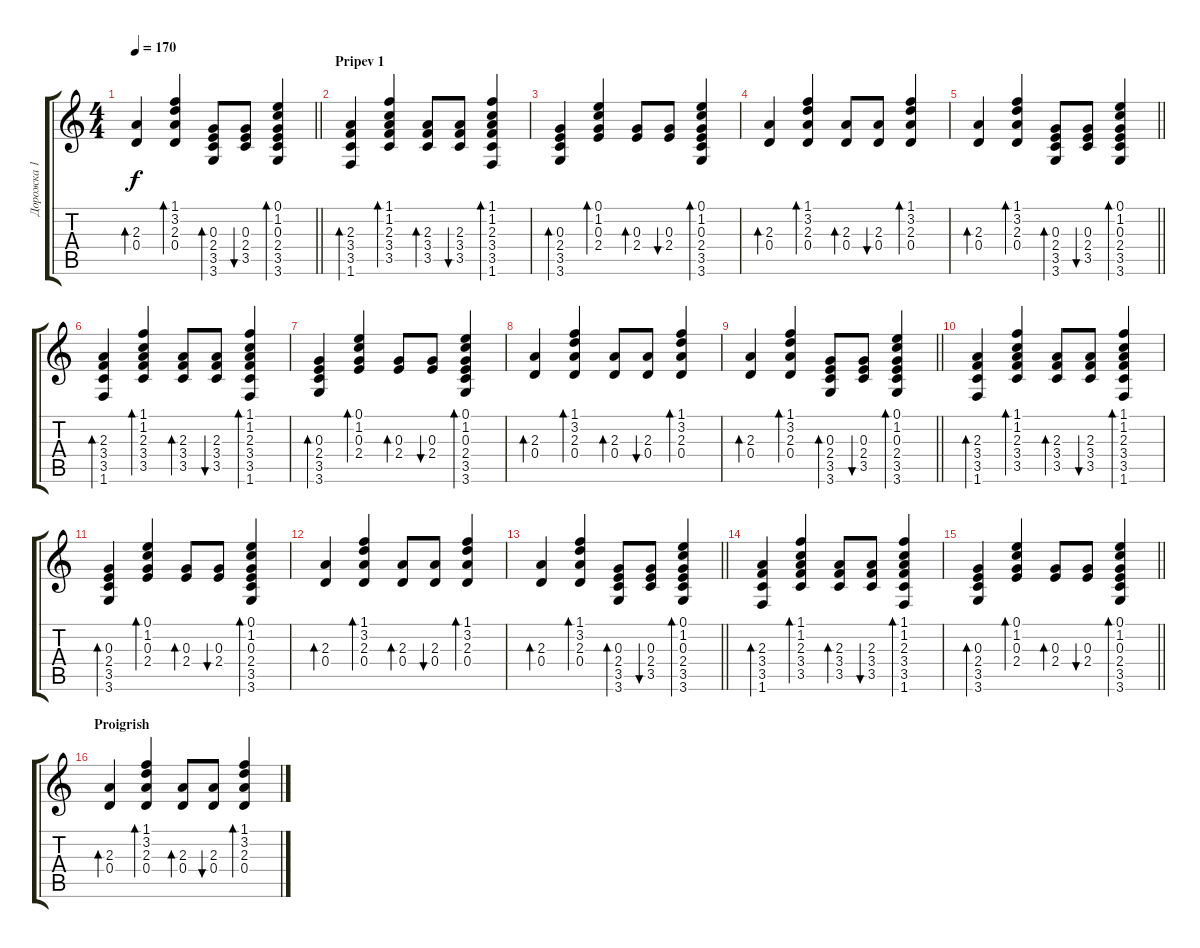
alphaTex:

\track ("Дорожка 1" "Дорожка 1") {instrument acousticguitarsteel}
\staff {score tabs}
\tuning (E4 B3 G3 D3 A2 E2) {hide}
\ts (4 4)
\tempo 170
\clef g2
\barLineRight lightlight
\ks c
(2.3 0.4).4{bd 60 dy f} (1.1 3.2 2.3 0.4).4{bd 60} (0.3 2.4 3.5 3.6).8{bd 60} (0.3 2.4 3.5).8{bu 60} (0.1 1.2 0.3 2.4 3.5 3.6).4{bd 60} |
\section ("" "Pripev 1")
(2.3 3.4 3.5 1.6).4{bd 60} (1.1 1.2 2.3 3.4 3.5).4{bd 60} (2.3 3.4 3.5).8{bd 60} (2.3 3.4 3.5).8{bu 60} (1.1 1.2 2.3 3.4 3.5 1.6).4{bd 60} |
(0.3 2.4 3.5 3.6).4{bd 60} (0.1 1.2 0.3 2.4).4{bd 60} (0.3 2.4).8{bd 60} (0.3 2.4).8{bu 60} (0.1 1.2 0.3 2.4 3.5 3.6).4{bd 60} |
(2.3 0.4).4{bd 60} (1.1 3.2 2.3 0.4).4{bd 60} (2.3 0.4).8{bd 60} (2.3 0.4).8{bu 60} (1.1 3.2 2.3 0.4).4{bd 60} |
\barLineRight lightlight
(2.3 0.4).4{bd 60} (1.1 3.2 2.3 0.4).4{bd 60} (0.3 2.4 3.5 3.6).8{bd 60} (0.3 2.4 3.5).8{bu 60} (0.1 1.2 0.3 2.4 3.5 3.6).4{bd 60} |
(2.3 3.4 3.5 1.6).4{bd 60} (1.1 1.2 2.3 3.4 3.5).4{bd 60} (2.3 3.4 3.5).8{bd 60} (2.3 3.4 3.5).8{bu 60} (1.1 1.2 2.3 3.4 3.5 1.6).4{bd 60} |
(0.3 2.4 3.5 3.6).4{bd 60} (0.1 1.2 0.3 2.4).4{bd 60} (0.3 2.4).8{bd 60} (0.3 2.4).8{bu 60} (0.1 1.2 0.3 2.4 3.5 3.6).4{bd 60} |
(2.3 0.4).4{bd 60} (1.1 3.2 2.3 0.4).4{bd 60} (2.3 0.4).8{bd 60} (2.3 0.4).8{bu 60} (1.1 3.2 2.3 0.4).4{bd 60} |
\barLineRight lightlight
(2.3 0.4).4{bd 60} (1.1 3.2 2.3 0.4).4{bd 60} (0.3 2.4 3.5 3.6).8{bd 60} (0.3 2.4 3.5).8{bu 60} (0.1 1.2 0.3 2.4 3.5 3.6).4{bd 60} |
(2.3 3.4 3.5 1.6).4{bd 60} (1.1 1.2 2.3 3.4 3.5).4{bd 60} (2.3 3.4 3.5).8{bd 60} (2.3 3.4 3.5).8{bu 60} (1.1 1.2 2.3 3.4 3.5 1.6).4{bd 60} |
(0.3 2.4 3.5 3.6).4{bd 60} (0.1 1.2 0.3 2.4).4{bd 60} (0.3 2.4).8{bd 60} (0.3 2.4).8{bu 60} (0.1 1.2 0.3 2.4 3.5 3.6).4{bd 60} |
(2.3 0.4).4{bd 60} (1.1 3.2 2.3 0.4).4{bd 60} (2.3 0.4).8{bd 60} (2.3 0.4).8{bu 60} (1.1 3.2 2.3 0.4).4{bd 60} |
\barLineRight lightlight
(2.3 0.4).4{bd 60} (1.1 3.2 2.3 0.4).4{bd 60} (0.3 2.4 3.5 3.6).8{bd 60} (0.3 2.4 3.5).8{bu 60} (0.1 1.2 0.3 2.4 3.5 3.6).4{bd 60} |
(2.3 3.4 3.5 1.6).4{bd 60} (1.1 1.2 2.3 3.4 3.5).4{bd 60} (2.3 3.4 3.5).8{bd 60} (2.3 3.4 3.5).8{bu 60} (1.1 1.2 2.3 3.4 3.5 1.6).4{bd 60} |
\barLineRight lightlight
(0.3 2.4 3.5 3.6).4{bd 60} (0.1 1.2 0.3 2.4).4{bd 60} (0.3 2.4).8{bd 60} (0.3 2.4).8{bu 60} (0.1 1.2 0.3 2.4 3.5 3.6).4{bd 60} |
\section ("" "Proigrish")
(2.3 0.4).4{bd 60} (1.1 3.2 2.3 0.4).4{bd 60} (2.3 0.4).8{bd 60} (2.3 0.4).8{bu 60} (1.1 3.2 2.3 0.4).4{bd 60}
